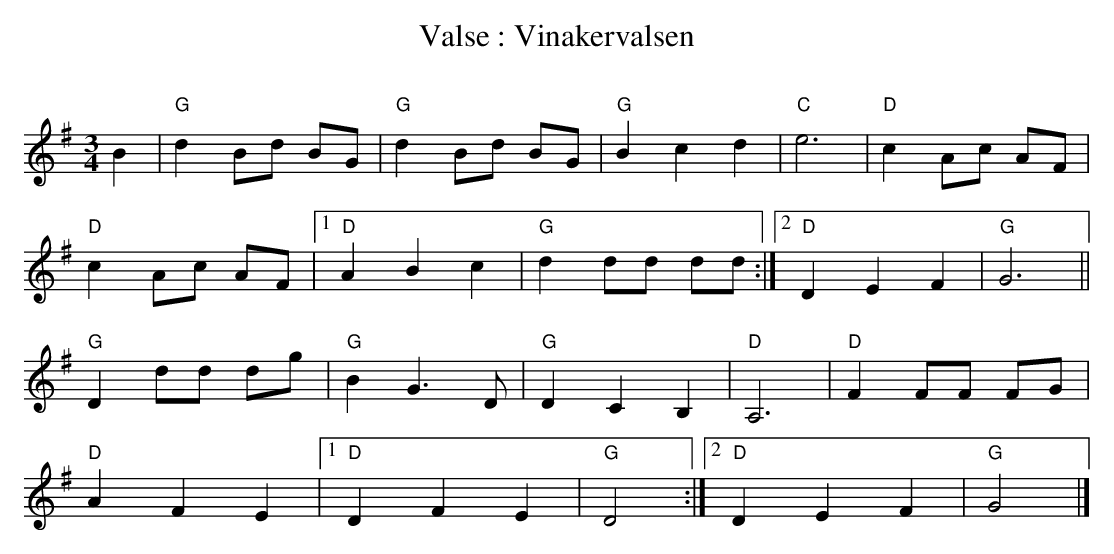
X:1
T:Valse : Vinakervalsen
C:
M:3/4
L:1/4
K:G
B | "G"d B/d/ B/G/ | "G"d B/d/ B/G/ | "G"B c d | "C"e3 | "D"c A/c/ A/F/  |
"D"c A/c/ A/F/ |1 "D"A B c| "G"d d/d/ d/d/:|2 "D"D E F | "G"G3 ||
"G"D d/d/ d/g/ | "G"B G3/2 D/ | "G"D C B, | "D"A,3 |"D"F F/F/ F/G/ |
"D"A F E |1 "D"D F E | "G"D2 :|2 "D"D E F | "G"G2|]
